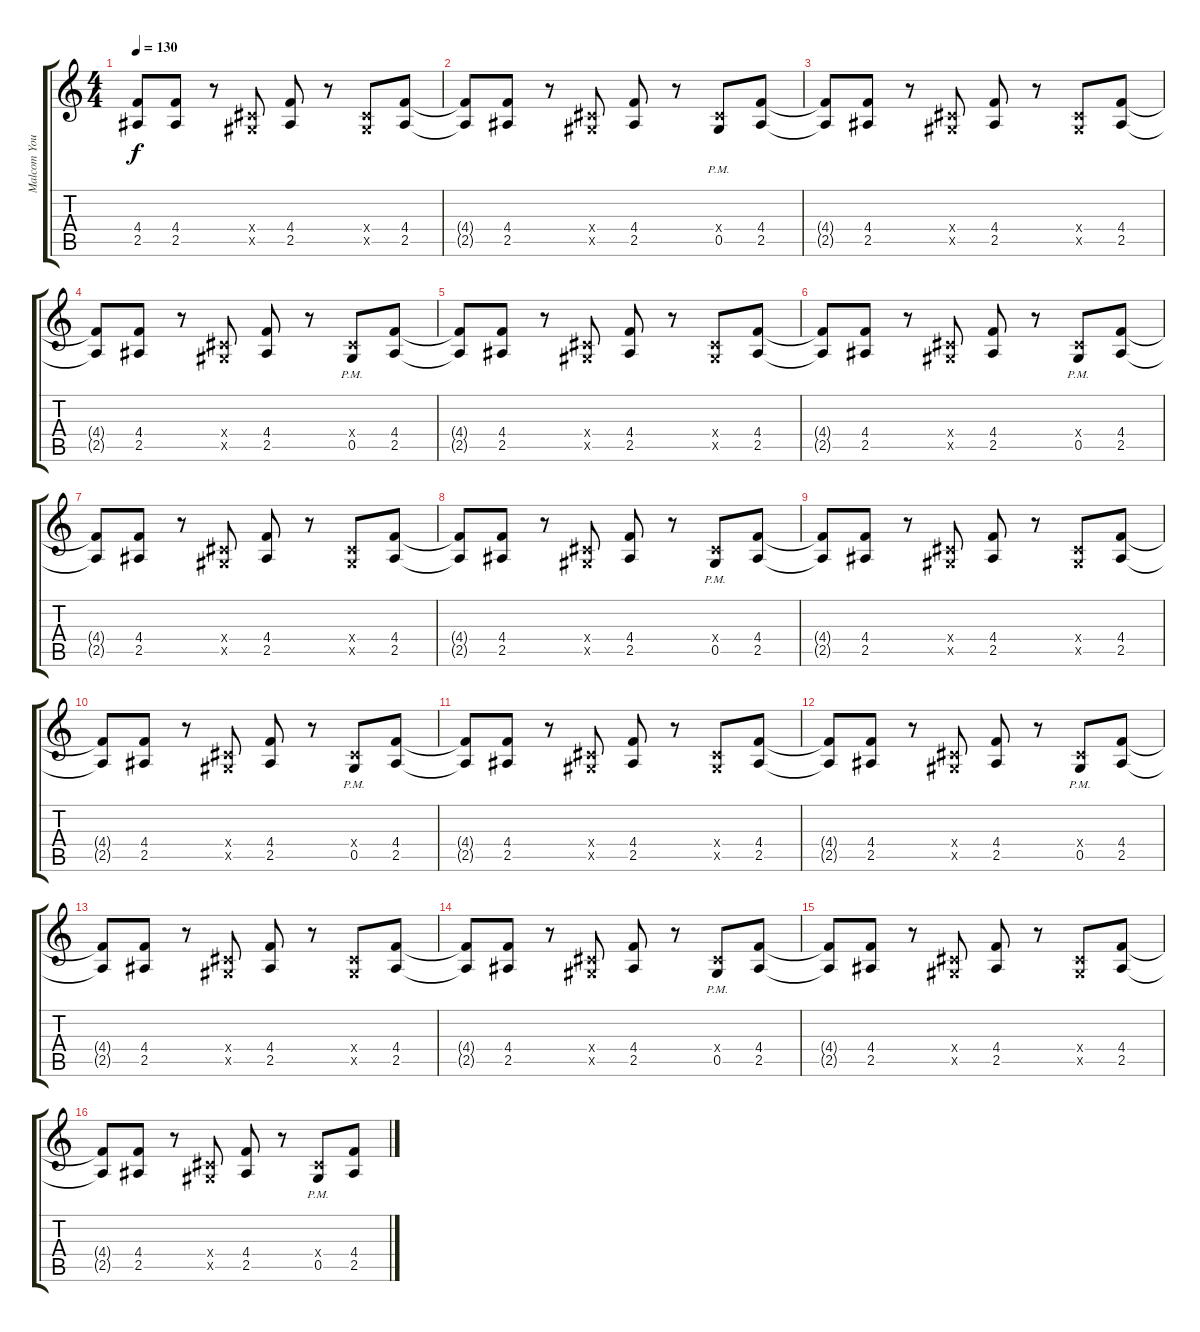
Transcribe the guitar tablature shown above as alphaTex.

\track ("Malcom Young" "Malcom You") {instrument overdrivenguitar}
\staff {score tabs}
\tuning (Eb4 Bb3 Gb3 Db3 Ab2 Eb2) {hide}
\ts (4 4)
\tempo 130
\clef g2
\ks c
(4.4{t} 2.5{t}).8{dy f} (4.4 2.5).8 r.8 (0.4{x} 0.5{x}).8 (4.4 2.5).8 r.8 (0.4{x} 0.5{x}).8 (4.4 2.5).8 |
(4.4{t} 2.5{t}).8 (4.4 2.5).8 r.8 (0.4{x} 0.5{x}).8 (4.4 2.5).8 r.8 (0.4{x} 0.5{pm}).8 (4.4 2.5).8 |
(4.4{t} 2.5{t}).8 (4.4 2.5).8 r.8 (0.4{x} 0.5{x}).8 (4.4 2.5).8 r.8 (0.4{x} 0.5{x}).8 (4.4 2.5).8 |
(4.4{t} 2.5{t}).8 (4.4 2.5).8 r.8 (0.4{x} 0.5{x}).8 (4.4 2.5).8 r.8 (0.4{x} 0.5{pm}).8 (4.4 2.5).8 |
(4.4{t} 2.5{t}).8 (4.4 2.5).8 r.8 (0.4{x} 0.5{x}).8 (4.4 2.5).8 r.8 (0.4{x} 0.5{x}).8 (4.4 2.5).8 |
(4.4{t} 2.5{t}).8 (4.4 2.5).8 r.8 (0.4{x} 0.5{x}).8 (4.4 2.5).8 r.8 (0.4{x} 0.5{pm}).8 (4.4 2.5).8 |
(4.4{t} 2.5{t}).8 (4.4 2.5).8 r.8 (0.4{x} 0.5{x}).8 (4.4 2.5).8 r.8 (0.4{x} 0.5{x}).8 (4.4 2.5).8 |
(4.4{t} 2.5{t}).8 (4.4 2.5).8 r.8 (0.4{x} 0.5{x}).8 (4.4 2.5).8 r.8 (0.4{x} 0.5{pm}).8 (4.4 2.5).8 |
(4.4{t} 2.5{t}).8 (4.4 2.5).8 r.8 (0.4{x} 0.5{x}).8 (4.4 2.5).8 r.8 (0.4{x} 0.5{x}).8 (4.4 2.5).8 |
(4.4{t} 2.5{t}).8 (4.4 2.5).8 r.8 (0.4{x} 0.5{x}).8 (4.4 2.5).8 r.8 (0.4{x} 0.5{pm}).8 (4.4 2.5).8 |
(4.4{t} 2.5{t}).8 (4.4 2.5).8 r.8 (0.4{x} 0.5{x}).8 (4.4 2.5).8 r.8 (0.4{x} 0.5{x}).8 (4.4 2.5).8 |
(4.4{t} 2.5{t}).8 (4.4 2.5).8 r.8 (0.4{x} 0.5{x}).8 (4.4 2.5).8 r.8 (0.4{x} 0.5{pm}).8 (4.4 2.5).8 |
(4.4{t} 2.5{t}).8 (4.4 2.5).8 r.8 (0.4{x} 0.5{x}).8 (4.4 2.5).8 r.8 (0.4{x} 0.5{x}).8 (4.4 2.5).8 |
(4.4{t} 2.5{t}).8 (4.4 2.5).8 r.8 (0.4{x} 0.5{x}).8 (4.4 2.5).8 r.8 (0.4{x} 0.5{pm}).8 (4.4 2.5).8 |
(4.4{t} 2.5{t}).8 (4.4 2.5).8 r.8 (0.4{x} 0.5{x}).8 (4.4 2.5).8 r.8 (0.4{x} 0.5{x}).8 (4.4 2.5).8 |
(4.4{t} 2.5{t}).8 (4.4 2.5).8 r.8 (0.4{x} 0.5{x}).8 (4.4 2.5).8 r.8 (0.4{x} 0.5{pm}).8 (4.4 2.5).8
